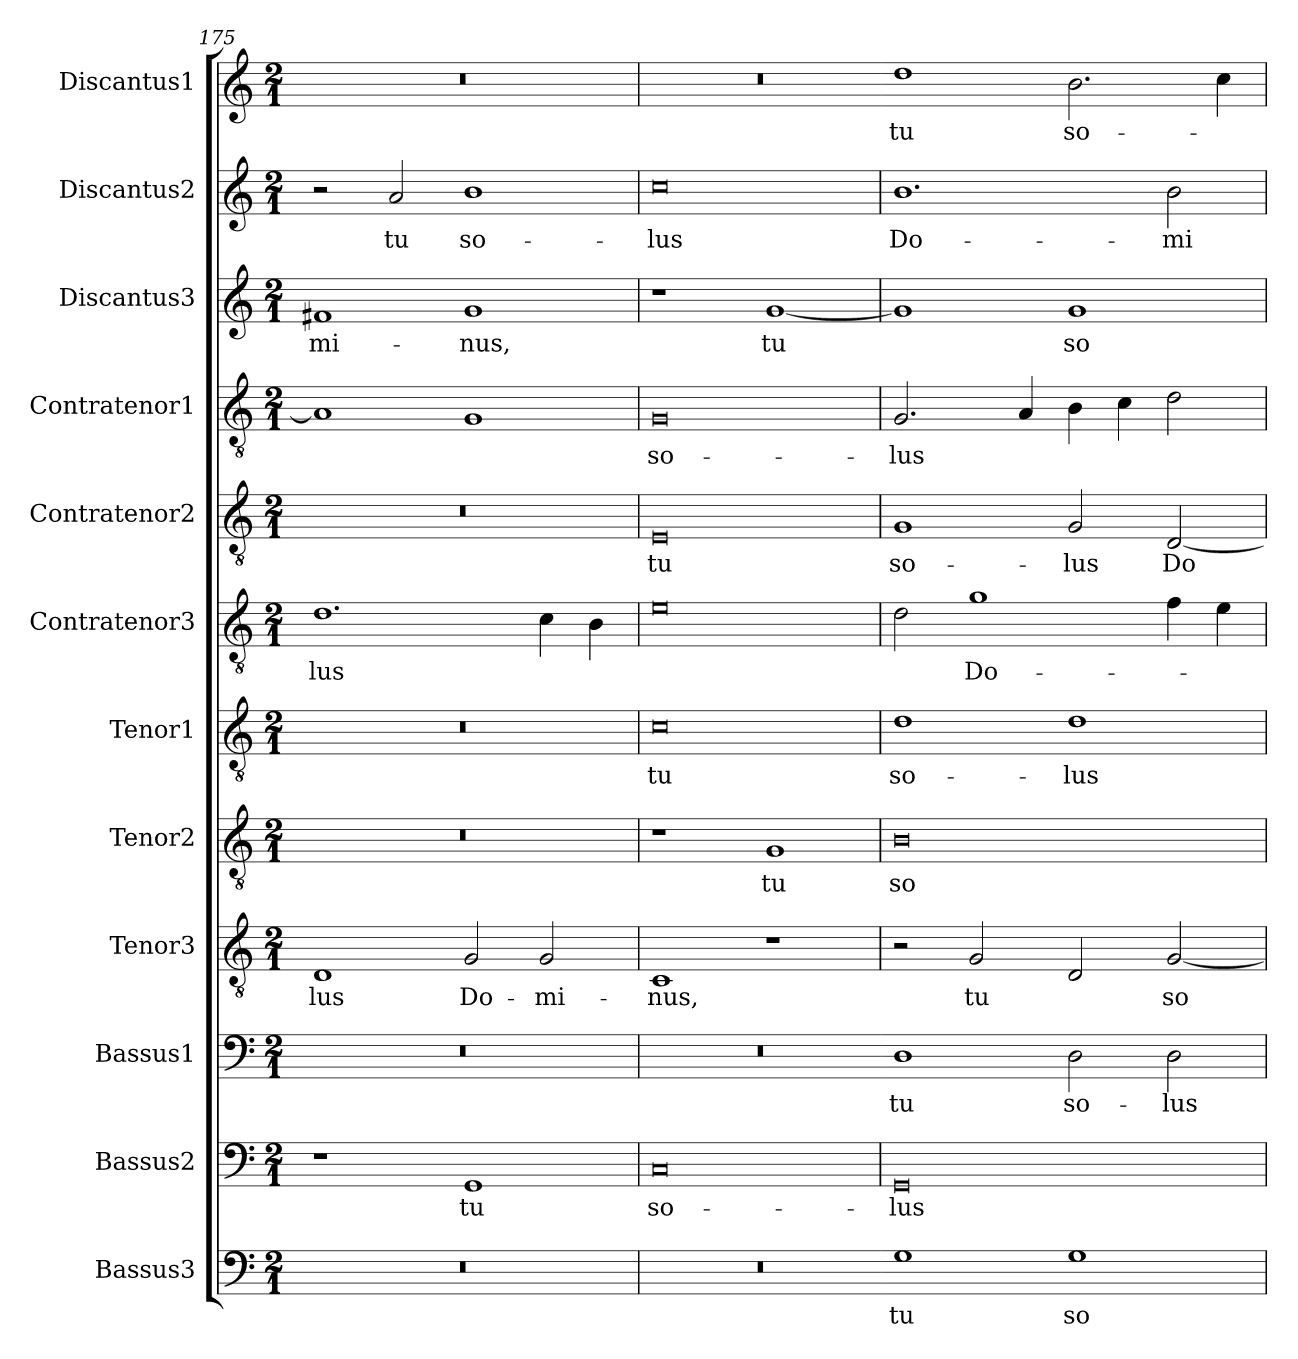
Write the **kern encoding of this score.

**kern	**text	**kern	**text	**kern	**text	**kern	**text	**kern	**text	**kern	**text	**kern	**text	**kern	**text	**kern	**text	**kern	**text	**kern	**text	**kern	**text
*part12	*part12	*part11	*part11	*part10	*part10	*part9	*part9	*part8	*part8	*part7	*part7	*part6	*part6	*part5	*part5	*part4	*part4	*part3	*part3	*part2	*part2	*part1	*part1
*staff12	*staff12	*staff11	*staff11	*staff10	*staff10	*staff9	*staff9	*staff8	*staff8	*staff7	*staff7	*staff6	*staff6	*staff5	*staff5	*staff4	*staff4	*staff3	*staff3	*staff2	*staff2	*staff1	*staff1
*I"Bassus3	*	*I"Bassus2	*	*I"Bassus1	*	*I"Tenor3	*	*I"Tenor2	*	*I"Tenor1	*	*I"Contratenor3	*	*I"Contratenor2	*	*I"Contratenor1	*	*I"Discantus3	*	*I"Discantus2	*	*I"Discantus1	*
*I'B3	*	*I'B2	*	*I'B1	*	*I'T3	*	*I'T2	*	*I'T1	*	*I'Ct3	*	*I'Ct2	*	*I'Ct1	*	*I'D3	*	*I'D2	*	*I'D1	*
*clefF4	*	*clefF4	*	*clefF4	*	*clefGv2	*	*clefGv2	*	*clefGv2	*	*clefGv2	*	*clefGv2	*	*clefGv2	*	*clefG2	*	*clefG2	*	*clefG2	*
*k[]	*	*k[]	*	*k[]	*	*k[]	*	*k[]	*	*k[]	*	*k[]	*	*k[]	*	*k[]	*	*k[]	*	*k[]	*	*k[]	*
*M2/1	*	*M2/1	*	*M2/1	*	*M2/1	*	*M2/1	*	*M2/1	*	*M2/1	*	*M2/1	*	*M2/1	*	*M2/1	*	*M2/1	*	*M2/1	*
=175	=175	=175	=175	=175	=175	=175	=175	=175	=175	=175	=175	=175	=175	=175	=175	=175	=175	=175	=175	=175	=175	=175	=175
0r	.	1r	.	0r	.	1D	-lus	0r	.	0r	.	1.d	-lus	0r	.	1A]	.	1f#X	-mi-	2r	.	0r	.
.	.	.	.	.	.	.	.	.	.	.	.	.	.	.	.	.	.	.	.	2a	tu	.	.
.	.	1GG	tu	.	.	2G	Do-	.	.	.	.	.	.	.	.	1G	.	1g	-nus,	1b	so-	.	.
.	.	.	.	.	.	2G	-mi-	.	.	.	.	4c	.	.	.	.	.	.	.	.	.	.	.
.	.	.	.	.	.	.	.	.	.	.	.	4B	.	.	.	.	.	.	.	.	.	.	.
=176	=176	=176	=176	=176	=176	=176	=176	=176	=176	=176	=176	=176	=176	=176	=176	=176	=176	=176	=176	=176	=176	=176	=176
0r	.	0C	so-	0r	.	1C	-nus,	1r	.	0c	tu	0e	.	0E	tu	0G	so-	1r	.	0cc	-lus	0r	.
.	.	.	.	.	.	1r	.	1G	tu	.	.	.	.	.	.	.	.	[1g	tu	.	.	.	.
=177	=177-	=177	=177-	=177	=177-	=177	=177-	=177	=177-	=177	=177-	=177	=177-	=177	=177-	=177	=177-	=177	=177-	=177	=177-	=177-	=177-
1G	tu	0GG	-lus	1D	tu	2r	.	0B	so-	1d	so-	2d	.	1G	so-	2.G	-lus	1g]	.	1.b	Do-	1dd	tu
.	.	.	.	.	.	2G	tu	.	.	.	.	1g	Do-	.	.	.	.	.	.	.	.	.	.
.	.	.	.	.	.	.	.	.	.	.	.	.	.	.	.	4A	.	.	.	.	.	.	.
1G	so-	.	.	2D	so-	2D	.	.	.	1d	-lus	.	.	2G	-lus	4B	.	1g	so-	.	.	2.b	so-
.	.	.	.	.	.	.	.	.	.	.	.	.	.	.	.	4c	.	.	.	.	.	.	.
.	.	.	.	2D	-lus	[2G	so-	.	.	.	.	4f	.	[2D	Do-	2d	.	.	.	2b	-mi-	.	.
.	.	.	.	.	.	.	.	.	.	.	.	4e	.	.	.	.	.	.	.	.	.	4cc	.
=	=	=	=	=	=	=	=	=	=	=	=	=	=	=	=	=	=	=	=	=	=	=	=
*-	*-	*-	*-	*-	*-	*-	*-	*-	*-	*-	*-	*-	*-	*-	*-	*-	*-	*-	*-	*-	*-	*-	*-
